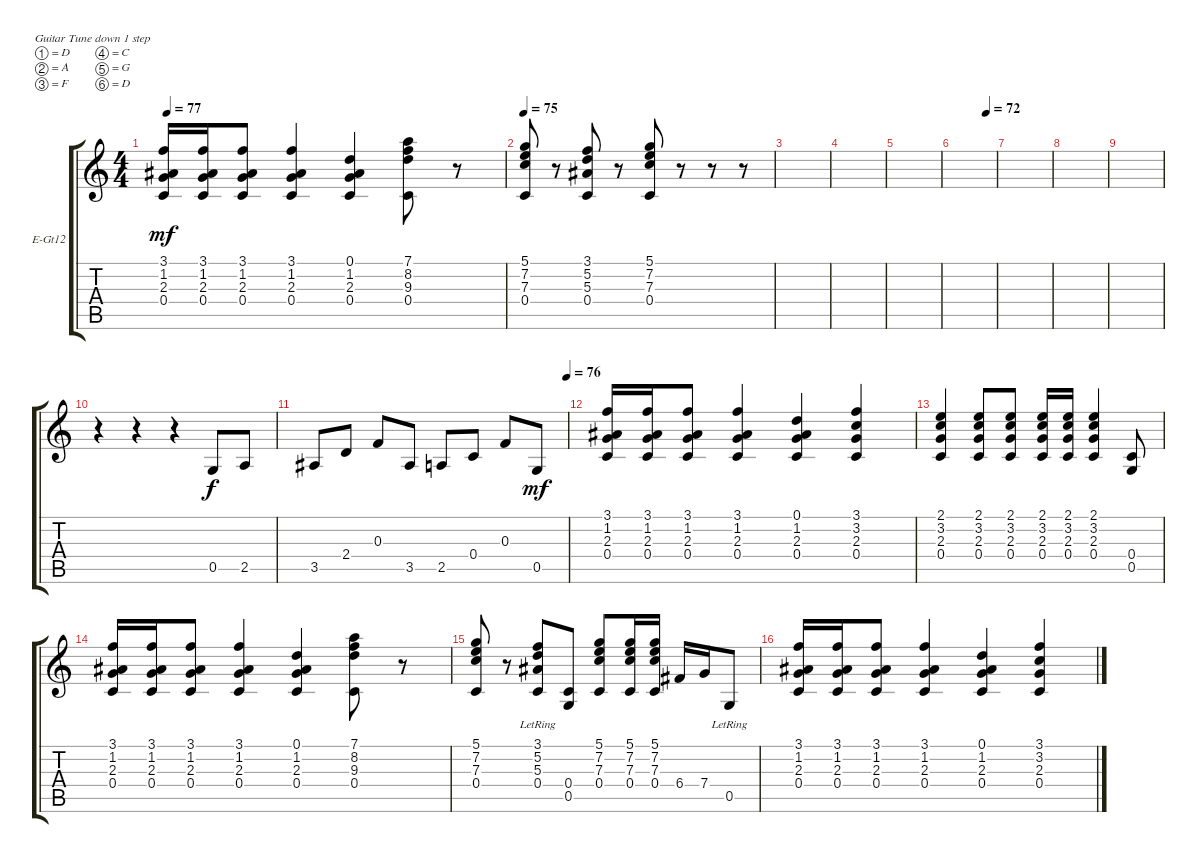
\defaultSystemsLayout 4
\bracketExtendMode groupsimilarinstruments
\firstSystemTrackNameOrientation horizontal
\otherSystemsTrackNameOrientation horizontal
\track ("12 St. Electric Guitar [Jimmy]" "E-Gt12") {instrument electricguitarclean}
\staff {score tabs}
\tuning (D4 A3 F3 C3 G2 D2)
\ts (4 4)
\tempo 77
\clef g2
\ks c
(3.1 1.2 2.3 0.4).16{dy mf} (3.1 1.2 2.3 0.4).16 (3.1 1.2 2.3 0.4).8 (3.1 1.2 2.3 0.4).4 (0.1 1.2 2.3 0.4).4 (7.1 8.2 9.3 0.4).8 r.8 |
\tempo 75
(5.1 7.2 7.3 0.4).8 r.8 (3.1 5.2 5.3 0.4).8 r.8 (5.1 7.2 7.3 0.4).8 r.8 r.8 r.8 |
|
|
|
\tempo (72 0.775)
|
|
|
|
r.4 r.4 r.4 0.5.8{dy f} 2.5.8 |
\tempo (76 1)
3.5.8 2.4.8 0.3.8 3.5.8 2.5.8 0.4.8 0.3.8 0.5.8{dy mf} |
(3.1 1.2 2.3 0.4).16 (3.1 1.2 2.3 0.4).16 (3.1 1.2 2.3 0.4).8 (3.1 1.2 2.3 0.4).4 (0.1 1.2 2.3 0.4).4 (3.1 3.2 2.3 0.4).4 |
(2.1 3.2 2.3 0.4).4 (2.1 3.2 2.3 0.4).8 (2.1 3.2 2.3 0.4).8 (2.1 3.2 2.3 0.4).16 (2.1 3.2 2.3 0.4).16 (2.1 3.2 2.3 0.4).4 (0.5 0.4).8 |
(3.1 1.2 2.3 0.4).16 (3.1 1.2 2.3 0.4).16 (3.1 1.2 2.3 0.4).8 (3.1 1.2 2.3 0.4).4 (0.1 1.2 2.3 0.4).4 (7.1 8.2 9.3 0.4).8 r.8 |
(5.1 7.2 7.3 0.4).8 r.8 (3.1 5.2{lr} 5.3 0.4).8 (0.4 0.5).8 (5.1 7.2 7.3 0.4).8 (5.1 7.2 7.3 0.4).16 (5.1 7.2 7.3 0.4).16 6.4.16 7.4.16 0.5{lr}.8 |
(3.1 1.2 2.3 0.4).16 (3.1 1.2 2.3 0.4).16 (3.1 1.2 2.3 0.4).8 (3.1 1.2 2.3 0.4).4 (0.1 1.2 2.3 0.4).4 (3.1 3.2 2.3 0.4).4
